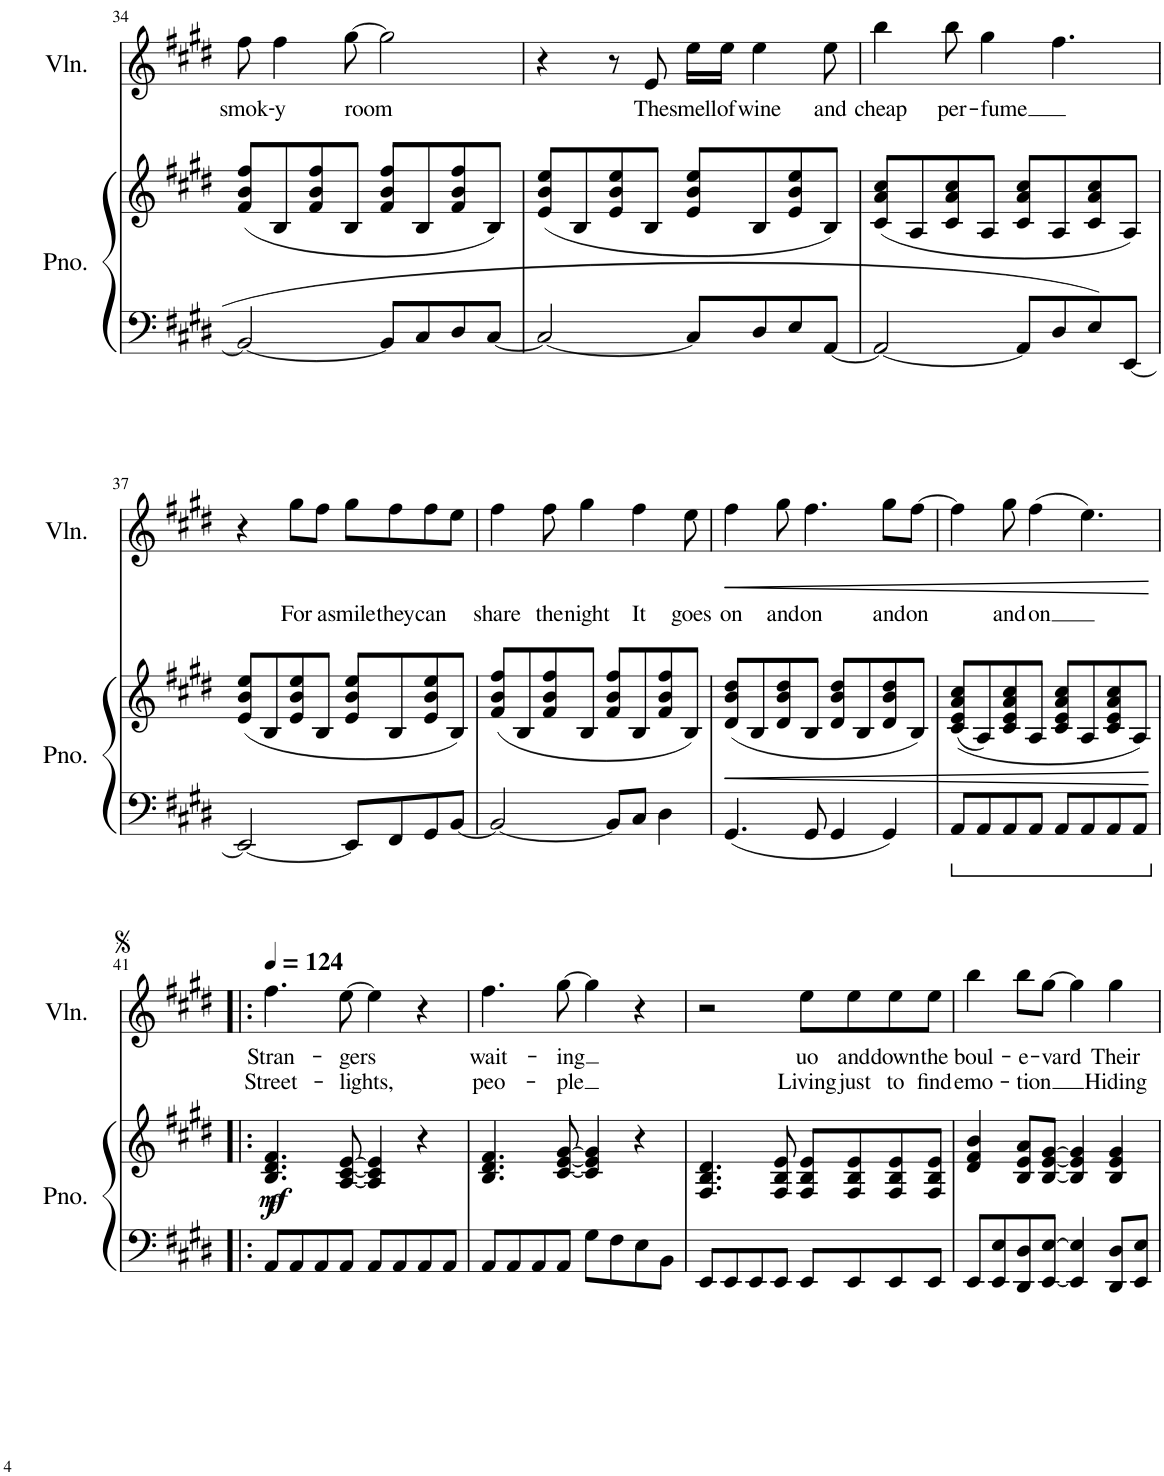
**kern	**kern	**dynam	**kern	**text	**text	**dynam
*part2	*part2	*part2	*part1	*part1	*part1	*part1
*staff3	*staff2	*staff2/3	*staff1	*staff1	*staff1	*staff1
*I"Piano	*	*	*I"Violin	*	*	*
*I'Pno.	*	*	*I'Vln.	*	*	*
!!LO:PB:g=z
*clefF4	*clefG2	*	*clefG2	*	*	*
*k[f#c#g#d#]	*k[f#c#g#d#]	*	*k[f#c#g#d#]	*	*	*
*M4/4	*M4/4	*	*M4/4	*	*	*
=34	=34	=34	=34	=34	=34	=34
!	!	!	!	!LO:LY:b	!	!
2BB/_	(8f#/ 8b/ 8ff#/L	.	8ff#\	smok-	.	.
!	!	!	!	!LO:LY:b	!	!
.	8B/	.	4ff#\	-y	.	.
.	8f#/ 8b/ 8ff#/	.	.	.	.	.
!	!	!	!	!LO:LY:b	!	!
.	8B/J	.	[8gg#\	room	.	.
8BB/L]	8f#/ 8b/ 8ff#/L	.	2gg#\]	.	.	.
8C#/	8B/	.	.	.	.	.
8D#/	8f#/ 8b/ 8ff#/	.	.	.	.	.
[8C#/J	8B/J)	.	.	.	.	.
=35	=35	=35	=35	=35	=35	=35
2C#/_	(8e/ 8b/ 8ee/L	.	4r	.	.	.
.	8B/	.	.	.	.	.
.	8e/ 8b/ 8ee/	.	8r	.	.	.
!	!	!	!	!LO:LY:b	!	!
.	8B/J	.	8e/	The	.	.
!	!	!	!	!LO:LY:b	!	!
8C#/L]	8e/ 8b/ 8ee/L	.	16ee\LL	smell	.	.
!	!	!	!	!LO:LY:b	!	!
.	.	.	16ee\JJ	of	.	.
!	!	!	!	!LO:LY:b	!	!
8D#/	8B/	.	4ee\	wine	.	.
8E/	8e/ 8b/ 8ee/	.	.	.	.	.
!	!	!	!	!LO:LY:b	!	!
[8AA/J	8B/J)	.	8ee\	and	.	.
=36	=36	=36	=36	=36	=36	=36
!	!	!	!	!LO:LY:b	!	!
2AA/_	(8c#/ 8a/ 8cc#/L	.	4bb\	cheap	.	.
.	8A/	.	.	.	.	.
!	!	!	!	!LO:LY:b	!	!
.	8c#/ 8a/ 8cc#/	.	8bb\	per-	.	.
!	!	!	!	!LO:LY:b	!	!
.	8A/J	.	4gg#\	-fume	.	.
8AA/L]	8c#/ 8a/ 8cc#/L	.	.	.	.	.
8D#/	8A/	.	4.ff#\	.	.	.
8E/	8c#/ 8a/ 8cc#/	.	.	.	.	.
[8EE/J	8A/J)	.	.	.	.	.
!!LO:LB:g=z
=37	=37	=37	=37	=37	=37	=37
2EE/_	(8e/ 8b/ 8ee/L	.	4r	.	.	.
.	8B/	.	.	.	.	.
!	!	!	!	!LO:LY:b	!	!
.	8e/ 8b/ 8ee/	.	8gg#\L	For	.	.
!	!	!	!	!LO:LY:b	!	!
.	8B/J	.	8ff#\J	a	.	.
!	!	!	!	!LO:LY:b	!	!
8EE/L]	8e/ 8b/ 8ee/L	.	8gg#\L	smile	.	.
!	!	!	!	!LO:LY:b	!	!
8FF#/	8B/	.	8ff#\	they	.	.
!	!	!	!	!LO:LY:b	!	!
8GG#/	8e/ 8b/ 8ee/	.	8ff#\	can	.	.
[8BB/J	8B/J)	.	8ee\J	.	.	.
=38	=38	=38	=38	=38	=38	=38
!	!	!	!	!LO:LY:b	!	!
2BB/_	(8f#/ 8b/ 8ff#/L	.	4ff#\	share	.	.
.	8B/	.	.	.	.	.
!	!	!	!	!LO:LY:b	!	!
.	8f#/ 8b/ 8ff#/	.	8ff#\	the	.	.
!	!	!	!	!LO:LY:b	!	!
.	8B/J	.	4gg#\	night	.	.
8BB/L]	8f#/ 8b/ 8ff#/L	.	.	.	.	.
!	!	!	!	!LO:LY:b	!	!
8C#/J	8B/	.	4ff#\	It	.	.
4D#\	8f#/ 8b/ 8ff#/	.	.	.	.	.
!	!	!	!	!LO:LY:b	!	!
.	8B/J)	.	8ee\	goes	.	.
=39	=39	=39	=39	=39	=39	=39
!	!	!LO:HP:b	!	!LO:LY:b	!	!LO:HP:b
4.GG#/	(8d#/ 8b/ 8dd#/L	<	4ff#\	on	.	<
.	8B/	.	.	.	.	.
!	!	!	!	!LO:LY:b	!	!
.	8d#/ 8b/ 8dd#/	.	8gg#\	and	.	.
!	!	!	!	!LO:LY:b	!	!
8GG#/	8B/J	.	4.ff#\	on	.	.
4GG#/	8d#/ 8b/ 8dd#/L	.	.	.	.	.
.	8B/	.	.	.	.	.
!	!	!	!	!LO:LY:b	!	!
4GG#/	8d#/ 8b/ 8dd#/	.	8gg#\L	and	.	.
!	!	!	!	!LO:LY:b	!	!
.	8B/J)	.	[8ff#\J	on	.	.
=40	=40	=40	=40	=40	=40	=40
8AA/L	((8c#/ 8e/ 8a/ 8cc#/L	.	4ff#\]	.	.	.
8AA/	8A/)	.	.	.	.	.
!	!	!	!	!LO:LY:b	!	!
8AA/	8c#/ 8e/ 8a/ 8cc#/	.	8gg#\	and	.	.
!	!	!	!	!LO:LY:b	!	!
8AA/J	8A/J	.	(4ff#\	on	.	.
8AA/L	8c#/ 8e/ 8a/ 8cc#/L	.	.	.	.	.
8AA/	8A/	.	4.ee\)	.	.	.
8AA/	8c#/ 8e/ 8a/ 8cc#/	.	.	.	.	.
8AA/J	8A/J)	.	.	.	.	.
.	.	[	.	.	.	[
!!LO:LB:g=z
=41!|:	=41!|:	=41!|:	=41!|:	=41!|:	=41!|:	=41!|:
!	!	!LO:DY:b	!	!LO:LY:b	!LO:LY:b	!
!	!	!LO:DY:n=1:b	!	!	!	!
8AA/L	4.B/ 4.d#/ 4.f#/	f mf	4.ff#\	Stran-	Street-	.
8AA/	.	.	.	.	.	.
8AA/	.	.	.	.	.	.
!	!	!	!	!LO:LY:b	!LO:LY:b	!
8AA/J	[8A/ [8c#/ [8e/	.	[8ee\	-gers	-lights,	.
8AA/L	4A/] 4c#/] 4e/]	.	4ee\]	.	.	.
8AA/	.	.	.	.	.	.
8AA/	4r	.	4r	.	.	.
8AA/J	.	.	.	.	.	.
=42	=42	=42	=42	=42	=42	=42
!	!	!	!	!LO:LY:b	!LO:LY:b	!
8AA/L	4.B/ 4.d#/ 4.f#/	.	4.ff#\	wait-	peo-	.
8AA/	.	.	.	.	.	.
8AA/	.	.	.	.	.	.
!	!	!	!	!LO:LY:b	!LO:LY:b	!
8AA/J	[8c#/ [8e/ [8g#/	.	[8gg#\	-ing	-ple	.
8G#\L	4c#/] 4e/] 4g#/]	.	4gg#\]	.	.	.
8F#\	.	.	.	.	.	.
8E\	4r	.	4r	.	.	.
8BB\J	.	.	.	.	.	.
=43	=43	=43	=43	=43	=43	=43
8EE/L	4.F#/ 4.B/ 4.d#/	.	2r	.	.	.
8EE/	.	.	.	.	.	.
8EE/	.	.	.	.	.	.
8EE/J	8F#/ 8B/ 8e/	.	.	.	.	.
!	!	!	!	!LO:LY:b	!LO:LY:b	!
8EE/L	8F#/ 8B/ 8e/L	.	8ee\L	uo	Living	.
!	!	!	!	!LO:LY:b	!LO:LY:b	!
8EE/	8F#/ 8B/ 8e/	.	8ee\	and	just	.
!	!	!	!	!LO:LY:b	!LO:LY:b	!
8EE/	8F#/ 8B/ 8e/	.	8ee\	down	to	.
!	!	!	!	!LO:LY:b	!LO:LY:b	!
8EE/J	8F#/ 8B/ 8e/J	.	8ee\J	the	find	.
=44	=44	=44	=44	=44	=44	=44
!	!	!	!	!LO:LY:b	!LO:LY:b	!
8EE/L	4d#/ 4f#/ 4b/	.	4bb\	boul-	emo-	.
8EE/ 8E/	.	.	.	.	.	.
!	!	!	!	!LO:LY:b	!LO:LY:b	!
8DD#/ 8D#/	8B/ 8e/ 8a/L	.	8bb\L	-e-	-tion	.
!	!	!	!	!LO:LY:b	!	!
[8EE/ [8E/J	[8B/ [8e/ [8g#/J	.	[8gg#\J	-vard	.	.
4EE/] 4E/]	4B/] 4e/] 4g#/]	.	4gg#\]	.	.	.
!	!	!	!	!LO:LY:b	!LO:LY:b	!
8DD#/ 8D#/L	4B/ 4e/ 4g#/	.	4gg#\	Their	Hiding	.
8EE/ 8E/J	.	.	.	.	.	.
=	=	=	=	=	=	=
*-	*-	*-	*-	*-	*-	*-
